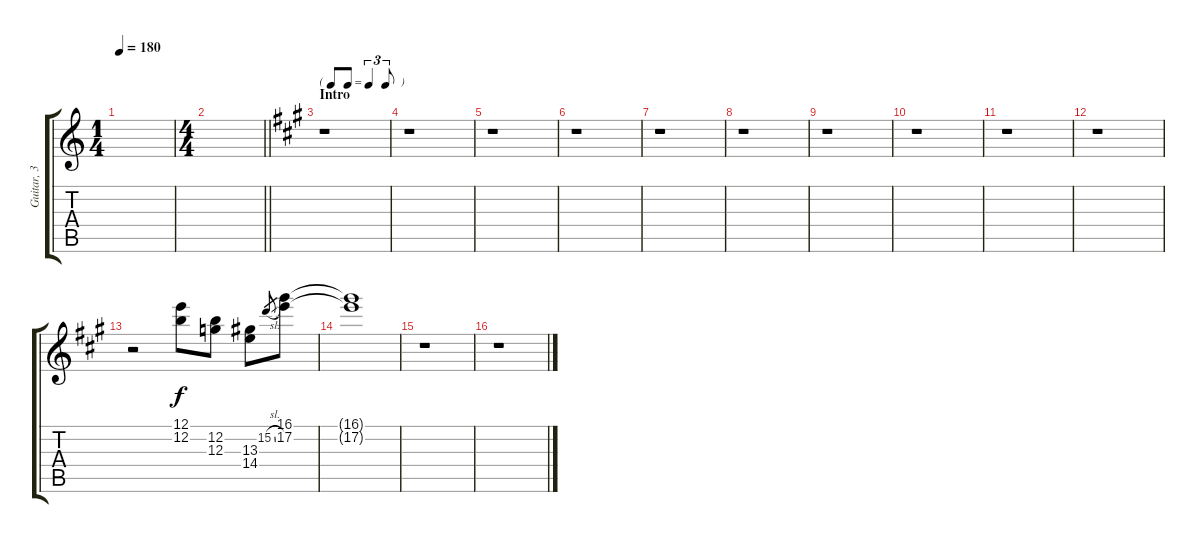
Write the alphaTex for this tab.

\track ("Guitar, 3" "Guitar, 3") {instrument distortionguitar}
\staff {score tabs}
\tuning (E4 B3 G3 D3 A2 E2) {hide}
\ts (1 4)
\tempo 180
\clef g2
\ks c
|
\ts (4 4)
\barLineRight lightlight
|
\tf triplet8th
\section ("" "Intro")
\ks a
r.1 |
r.1 |
r.1 |
r.1 |
r.1 |
r.1 |
r.1 |
r.1 |
r.1 |
r.1 |
r.2 (12.1 12.2).8 (12.2 12.3).8 (13.3 14.4).8 15.2{sl}.8{gr} (16.1 17.2).8 |
(16.1{t} 17.2{t}).1 |
r.1 |
r.1
